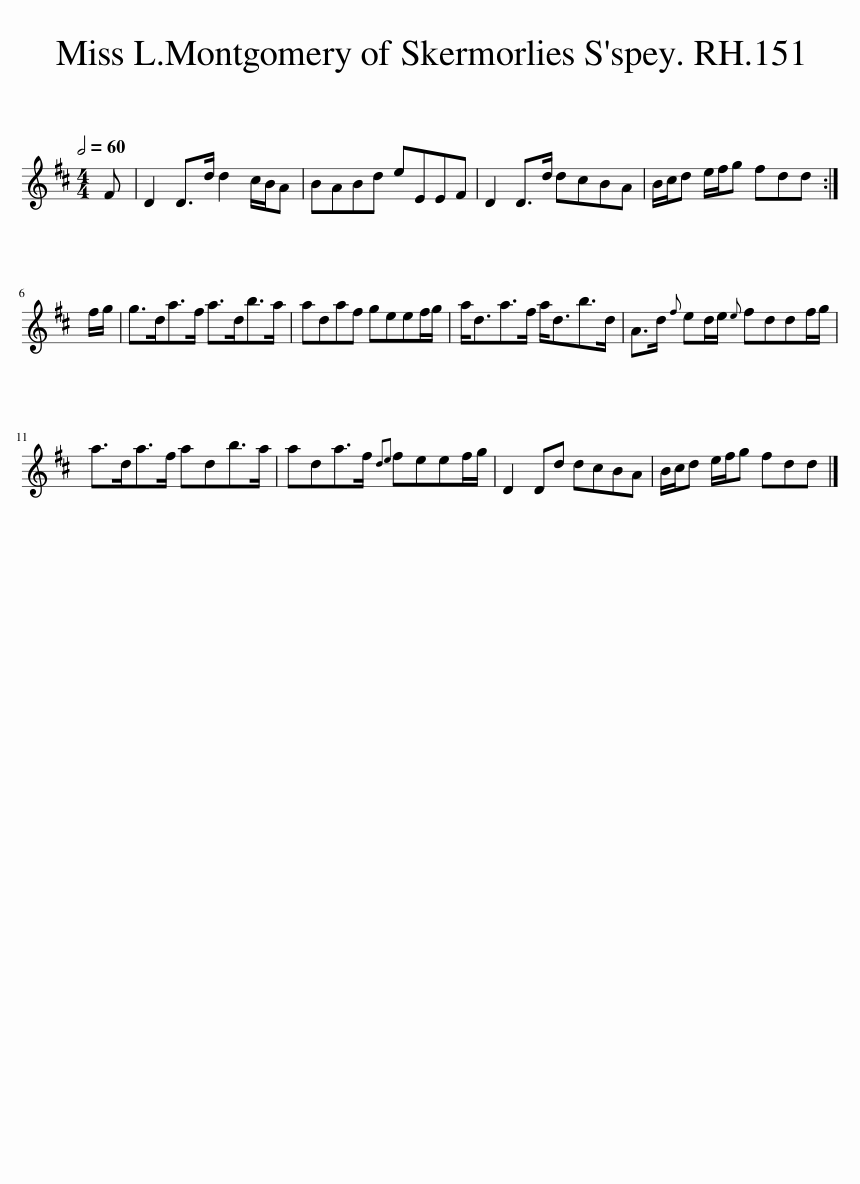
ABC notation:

X:1
L:1/8
Q:1/2=60
M:4/4
I:linebreak $
K:D
V:1 treble
V:1
 F | D2 D>d d2 c/B/A | BABd eEEF | D2 D>d dcBA | B/c/d e/f/g fdd :|$ %5
 f/g/ | g>da>f a>db>a | adaf geef/g/ | a<da>f a<db>d | A>d{f} ed/e/{e} fddf/g/ |$ %10
 a>da>f adb>a | ada>f{de} feef/g/ | D2 Dd dcBA | B/c/d e/f/g fdd |] %14
